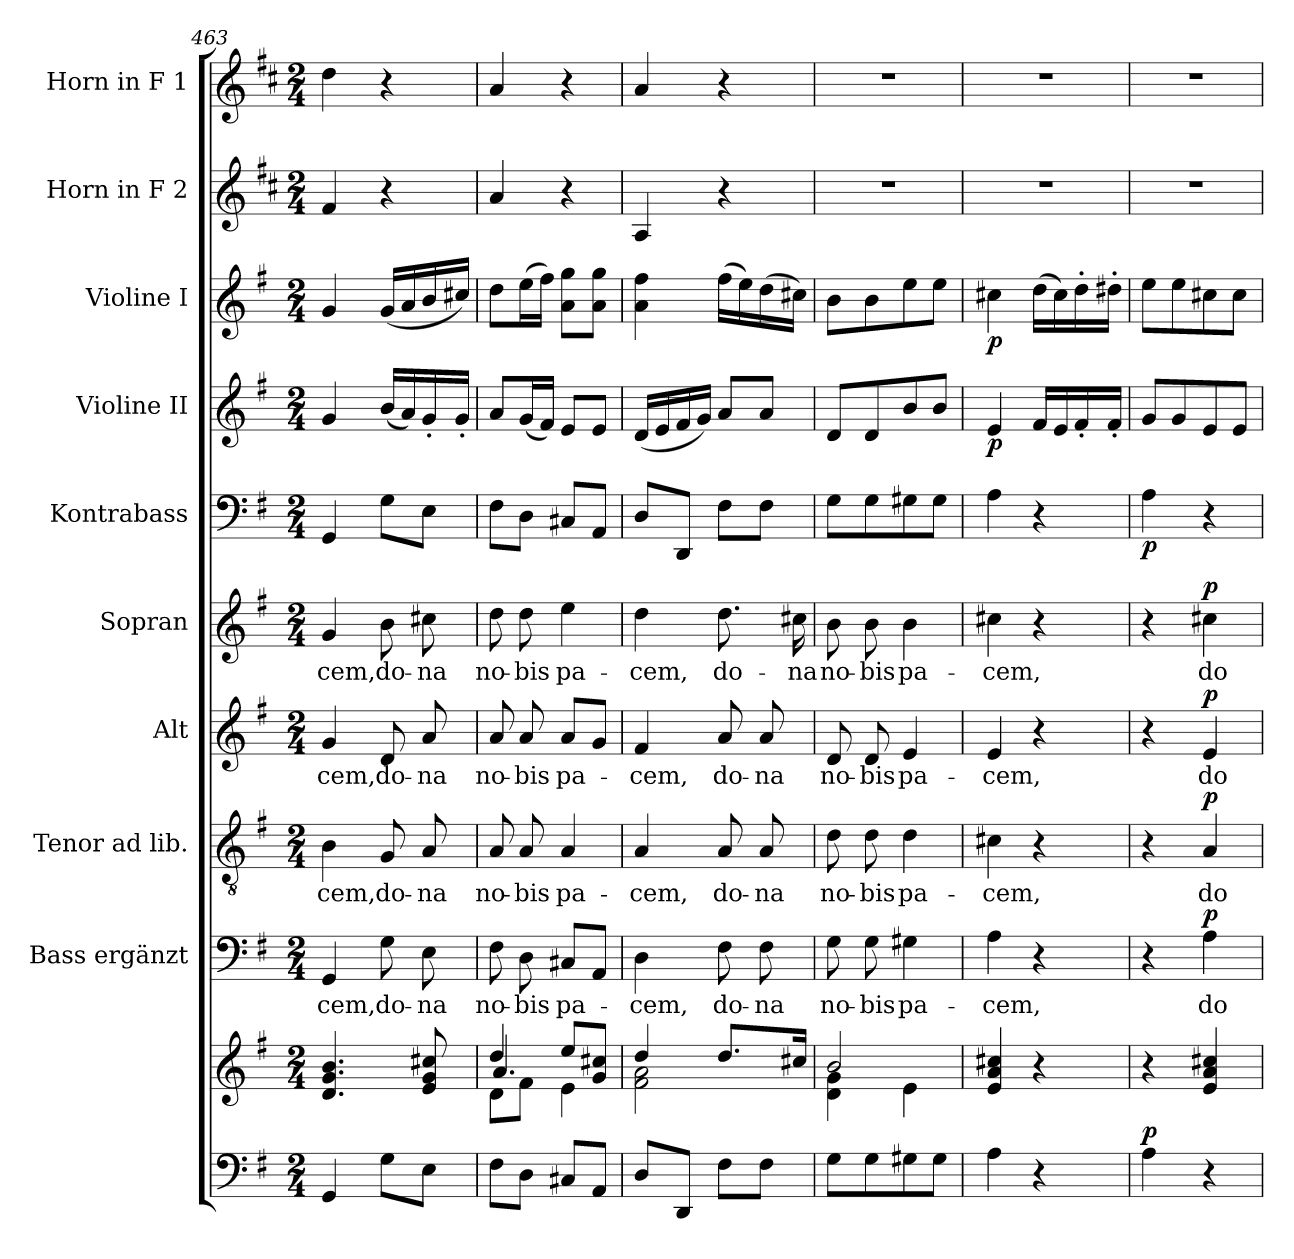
**kern	**kern	**dynam	**kern	**text	**dynam	**kern	**text	**dynam	**kern	**text	**dynam	**kern	**text	**dynam	**kern	**dynam	**kern	**dynam	**kern	**dynam	**kern	**kern
*part10	*part10	*part10	*part9	*part9	*part9	*part8	*part8	*part8	*part7	*part7	*part7	*part6	*part6	*part6	*part5	*part5	*part4	*part4	*part3	*part3	*part2	*part1
*staff11	*staff10	*staff10/11	*staff9	*staff9	*staff9	*staff8	*staff8	*staff8	*staff7	*staff7	*staff7	*staff6	*staff6	*staff6	*staff5	*staff5	*staff4	*staff4	*staff3	*staff3	*staff2	*staff1
*	*	*	*I"Bass ergänzt	*	*	*I"Tenor ad lib.	*	*	*I"Alt	*	*	*I"Sopran	*	*	*I"Kontrabass	*	*I"Violine II	*	*I"Violine I	*	*I"Horn in F 2	*I"Horn in F 1
*	*	*	*I'B.	*	*	*I'T.	*	*	*I'A.	*	*	*I'S.	*	*	*I'Kb.	*	*I'Vl. II	*	*I'Vl. I	*	*	*
*clefF4	*clefG2	*	*clefF4	*	*	*clefGv2	*	*	*clefG2	*	*	*clefG2	*	*	*clefF4	*	*clefG2	*	*clefG2	*	*clefG2	*clefG2
*	*	*	*	*	*	*	*	*	*	*	*	*	*	*	*ITrd7c12	*	*	*	*	*	*ITrd4c7	*ITrd4c7
*k[f#]	*k[f#]	*	*k[f#]	*	*	*k[f#]	*	*	*k[f#]	*	*	*k[f#]	*	*	*k[f#]	*	*k[f#]	*	*k[f#]	*	*k[f#]	*k[f#]
*G:	*G:	*	*G:	*	*	*G:	*	*	*G:	*	*	*G:	*	*	*G:	*	*G:	*	*G:	*	*G:	*G:
*M2/4	*M2/4	*	*M2/4	*	*	*M2/4	*	*	*M2/4	*	*	*M2/4	*	*	*M2/4	*	*M2/4	*	*M2/4	*	*M2/4	*M2/4
=463	=463	=463	=463	=463	=463	=463	=463	=463	=463	=463	=463	=463	=463	=463	=463	=463	=463	=463	=463	=463	=463	=463
!	!	!	!	!LO:LY:b	!	!	!LO:LY:b	!	!	!LO:LY:b	!	!	!LO:LY:b	!	!	!	!	!	!	!	!	!
4GG/	4.d/ 4.g/ 4.b/	.	4GG/	-cem,	.	4B\	-cem,	.	4g/	-cem,	.	4g/	-cem,	.	4GGG/	.	4g/	.	4g/	.	4B/	4g\
!	!	!	!	!LO:LY:b	!	!	!LO:LY:b	!	!	!LO:LY:b	!	!	!LO:LY:b	!	!	!	!	!	!	!	!	!
8G\L	.	.	8G\	do-	.	8G/	do-	.	8d/	do-	.	8b\	do-	.	8GG\L	.	(<16b/LL	.	(<16g/LL	.	4r	4r
.	.	.	.	.	.	.	.	.	.	.	.	.	.	.	.	.	16a/)	.	16a/	.	.	.
!	!	!	!	!LO:LY:b	!	!	!LO:LY:b	!	!	!LO:LY:b	!	!	!LO:LY:b	!	!	!	!	!	!	!	!	!
8E\J	8e/ 8g/ 8cc#X/	.	8E\	-na	.	8A/	-na	.	8a/	-na	.	8cc#X\	-na	.	8EE\J	.	16g'</	.	16b/	.	.	.
.	.	.	.	.	.	.	.	.	.	.	.	.	.	.	.	.	16g'</JJ	.	16cc#X/JJ)	.	.	.
=464	=464	=464	=464	=464	=464	=464	=464	=464	=464	=464	=464	=464	=464	=464	=464	=464	=464	=464	=464	=464	=464	=464
*	*^	*	*	*	*	*	*	*	*	*	*	*	*	*	*	*	*	*	*	*	*	*
*	*	*^	*	*	*	*	*	*	*	*	*	*	*	*	*	*	*	*	*	*	*	*	*
!	!	!	!	!	!	!LO:LY:b	!	!	!LO:LY:b	!	!	!LO:LY:b	!	!	!LO:LY:b	!	!	!	!	!	!	!	!	!
8F#\L	4dd/	8d\L	4.a/	.	8F#\	no-	.	8A/	no-	.	8a/	no-	.	8dd\	no-	.	8FF#\L	.	8a/L	.	8dd\L	.	4d/	4d/
!	!	!	!	!	!	!LO:LY:b	!	!	!LO:LY:b	!	!	!LO:LY:b	!	!	!LO:LY:b	!	!	!	!	!	!	!	!	!
8D\J	.	8f#\J	.	.	8D\	-bis	.	8A/	-bis	.	8a/	-bis	.	8dd\	-bis	.	8DD\J	.	(<16g/L	.	(>16ee\L	.	.	.
.	.	.	.	.	.	.	.	.	.	.	.	.	.	.	.	.	.	.	16f#/JJ)	.	16ff#\JJ)	.	.	.
!	!	!	!	!	!	!LO:LY:b	!	!	!LO:LY:b	!	!	!LO:LY:b	!	!	!LO:LY:b	!	!	!	!	!	!	!	!	!
8C#X/L	8ee/L	4e\	.	.	8C#X/L	pa-	.	4A/	pa-	.	8a/L	pa-	.	4ee\	pa-	.	8CC#X/L	.	8e/L	.	8a\ 8gg\L	.	4r	4r
8AA/J	8g/ 8cc#X/J	.	8ryy	.	8AA/J	.	.	.	.	.	8g/J	.	.	.	.	.	8AAA/J	.	8e/J	.	8a\ 8gg\J	.	.	.
=465	=465	=465	=465	=465	=465	=465	=465	=465	=465	=465	=465	=465	=465	=465	=465	=465	=465	=465	=465	=465	=465	=465	=465	=465
!	!	!	!	!	!	!LO:LY:b	!	!	!LO:LY:b	!	!	!LO:LY:b	!	!	!LO:LY:b	!	!	!	!	!	!	!	!	!
*	*	*v	*v	*	*	*	*	*	*	*	*	*	*	*	*	*	*	*	*	*	*	*	*	*
8D/L	4dd/	2f#\ 2a\	.	4D\	-cem,	.	4A/	-cem,	.	4f#/	-cem,	.	4dd\	-cem,	.	8DD/L	.	(<16d/LL	.	4a\ 4ff#\	.	4D/	4d/
.	.	.	.	.	.	.	.	.	.	.	.	.	.	.	.	.	.	16e/	.	.	.	.	.
8DD/J	.	.	.	.	.	.	.	.	.	.	.	.	.	.	.	8DDD/J	.	16f#/	.	.	.	.	.
.	.	.	.	.	.	.	.	.	.	.	.	.	.	.	.	.	.	16g/JJ)	.	.	.	.	.
!	!	!	!	!	!LO:LY:b	!	!	!LO:LY:b	!	!	!LO:LY:b	!	!	!LO:LY:b	!	!	!	!	!	!	!	!	!
8F#\L	8.dd/L	.	.	8F#\	do-	.	8A/	do-	.	8a/	do-	.	8.dd\	do-	.	8FF#\L	.	8a/L	.	(>16ff#\LL	.	4r	4r
.	.	.	.	.	.	.	.	.	.	.	.	.	.	.	.	.	.	.	.	16ee\)	.	.	.
!	!	!	!	!	!LO:LY:b	!	!	!LO:LY:b	!	!	!LO:LY:b	!	!	!	!	!	!	!	!	!	!	!	!
8F#\J	.	.	.	8F#\	-na	.	8A/	-na	.	8a/	-na	.	.	.	.	8FF#\J	.	8a/J	.	(>16dd\	.	.	.
!	!	!	!	!	!	!	!	!	!	!	!	!	!	!LO:LY:b	!	!	!	!	!	!	!	!	!
.	16cc#X/Jk	.	.	.	.	.	.	.	.	.	.	.	16cc#X\	-na	.	.	.	.	.	16cc#X\JJ)	.	.	.
=466	=466	=466	=466	=466	=466	=466	=466	=466	=466	=466	=466	=466	=466	=466	=466	=466	=466	=466	=466	=466	=466	=466	=466
!	!	!	!	!	!LO:LY:b	!	!	!LO:LY:b	!	!	!LO:LY:b	!	!	!LO:LY:b	!	!	!	!	!	!	!	!	!
8G\L	2b/	4d\ 4g\	.	8G\	no-	.	8d\	no-	.	8d/	no-	.	8b\	no-	.	8GG\L	.	8d/L	.	8b\L	.	2r	2r
!	!	!	!	!	!LO:LY:b	!	!	!LO:LY:b	!	!	!LO:LY:b	!	!	!LO:LY:b	!	!	!	!	!	!	!	!	!
8G\	.	.	.	8G\	-bis	.	8d\	-bis	.	8d/	-bis	.	8b\	-bis	.	8GG\	.	8d/	.	8b\	.	.	.
!	!	!	!	!	!LO:LY:b	!	!	!LO:LY:b	!	!	!LO:LY:b	!	!	!LO:LY:b	!	!	!	!	!	!	!	!	!
8G#X\	.	4e\	.	4G#X\	pa-	.	4d\	pa-	.	4e/	pa-	.	4b\	pa-	.	8GG#X\	.	8b/	.	8ee\	.	.	.
8G#\J	.	.	.	.	.	.	.	.	.	.	.	.	.	.	.	8GG#\J	.	8b/J	.	8ee\J	.	.	.
*	*v	*v	*	*	*	*	*	*	*	*	*	*	*	*	*	*	*	*	*	*	*	*	*
=467	=467	=467	=467	=467	=467	=467	=467	=467	=467	=467	=467	=467	=467	=467	=467	=467	=467	=467	=467	=467	=467	=467
!	!	!	!	!LO:LY:b	!	!	!LO:LY:b	!	!	!LO:LY:b	!	!	!LO:LY:b	!	!	!	!	!LO:DY:b	!	!LO:DY:b	!	!
4A\	4e/ 4a/ 4cc#X/	.	4A\	-cem,	.	4c#X\	-cem,	.	4e/	-cem,	.	4cc#X\	-cem,	.	4AA\	.	4e/	p	4cc#X\	p	2r	2r
4r	4r	.	4r	.	.	4r	.	.	4r	.	.	4r	.	.	4r	.	16f#/LL	.	(>16dd\LL	.	.	.
.	.	.	.	.	.	.	.	.	.	.	.	.	.	.	.	.	16e/	.	16cc#\)	.	.	.
.	.	.	.	.	.	.	.	.	.	.	.	.	.	.	.	.	16f#'</	.	16dd'>\	.	.	.
.	.	.	.	.	.	.	.	.	.	.	.	.	.	.	.	.	16f#'</JJ	.	16dd#X'>\JJ	.	.	.
!!LO:PB:g=z
=468	=468	=468	=468	=468	=468	=468	=468	=468	=468	=468	=468	=468	=468	=468	=468	=468	=468	=468	=468	=468	=468	=468
!	!	!LO:DY:a=2	!	!	!	!	!	!	!	!	!	!	!	!	!	!LO:DY:b	!	!	!	!	!	!
4A\	4r	p	4r	.	.	4r	.	.	4r	.	.	4r	.	.	4AA\	p	8g/L	.	8ee\L	.	2r	2r
.	.	.	.	.	.	.	.	.	.	.	.	.	.	.	.	.	8g/	.	8ee\	.	.	.
!	!	!	!	!LO:LY:b	!LO:DY:a	!	!LO:LY:b	!LO:DY:a	!	!LO:LY:b	!LO:DY:a	!	!LO:LY:b	!LO:DY:a	!	!	!	!	!	!	!	!
4r	4e/ 4a/ 4cc#X/	.	4A\	do-	p	4A/	do-	p	4e/	do-	p	4cc#X\	do-	p	4r	.	8e/	.	8cc#X\	.	.	.
.	.	.	.	.	.	.	.	.	.	.	.	.	.	.	.	.	8e/J	.	8cc#\J	.	.	.
=	=	=	=	=	=	=	=	=	=	=	=	=	=	=	=	=	=	=	=	=	=	=
*-	*-	*-	*-	*-	*-	*-	*-	*-	*-	*-	*-	*-	*-	*-	*-	*-	*-	*-	*-	*-	*-	*-
